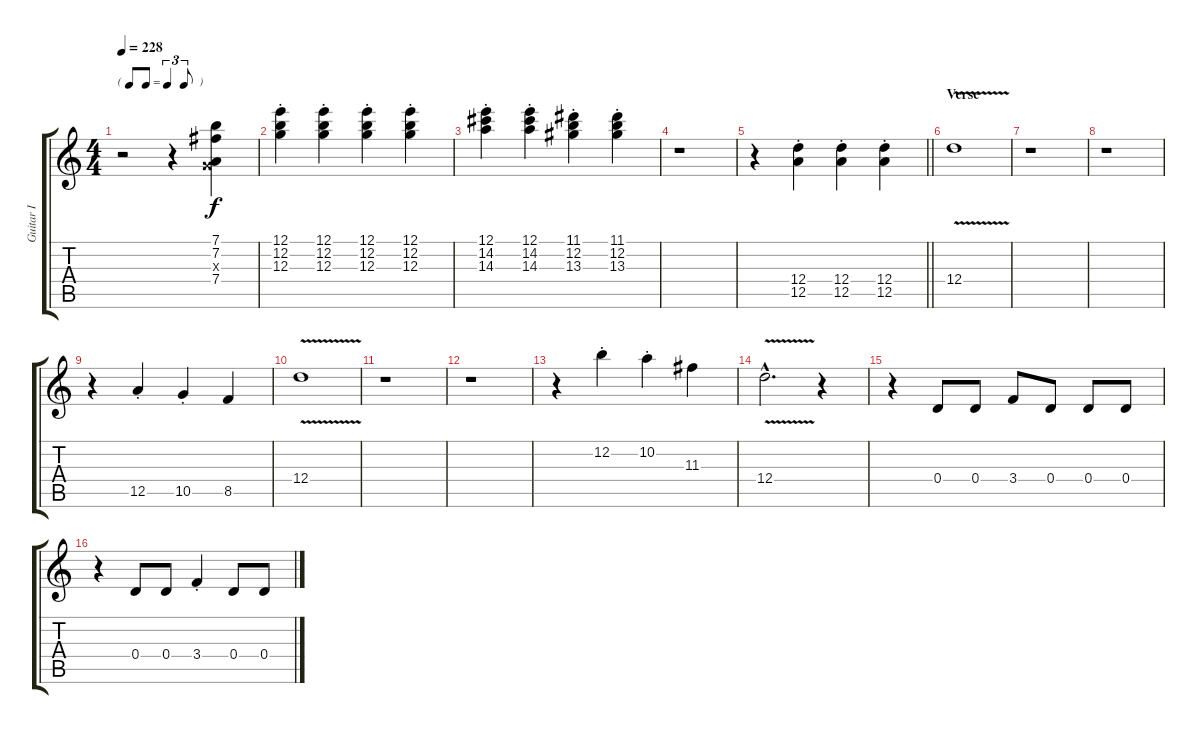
\track ("Guitar I" "Guitar I") {instrument acousticguitarsteel}
\staff {score tabs}
\tuning (E4 B3 G3 D3 A2 E2) {hide}
\ts (4 4)
\tf triplet8th
\tempo 228
\clef g2
\ks c
r.2{dy f instrument acousticguitarsteel} r.4 (7.1 7.2 0.3{x} 7.4).4 |
(12.1{st} 12.2{st} 12.3{st}).4 (12.1{st} 12.2{st} 12.3{st}).4 (12.1{st} 12.2{st} 12.3{st}).4 (12.1{st} 12.2{st} 12.3{st}).4 |
(12.1{st} 14.2{st} 14.3{st}).4 (12.1{st} 14.2{st} 14.3{st}).4 (11.1{st} 12.2{st} 13.3{st}).4 (11.1{st} 12.2{st} 13.3{st}).4 |
r.1 |
\barLineRight lightlight
r.4 (12.4{st} 12.5{st}).4 (12.4{st} 12.5{st}).4 (12.4{st} 12.5{st}).4 |
\section ("" "Verse")
12.4{v}.1 |
r.1 |
r.1 |
r.4 12.5{st}.4 10.5{st}.4 8.5.4 |
12.4{v}.1 |
r.1 |
r.1 |
r.4 12.2{st}.4 10.2{st}.4 11.3.4 |
12.4{v hac}.2{d} r.4 |
r.4 0.4.8 0.4.8 3.4.8 0.4.8 0.4.8 0.4.8 |
r.4 0.4.8 0.4.8 3.4{st}.4 0.4.8 0.4.8
